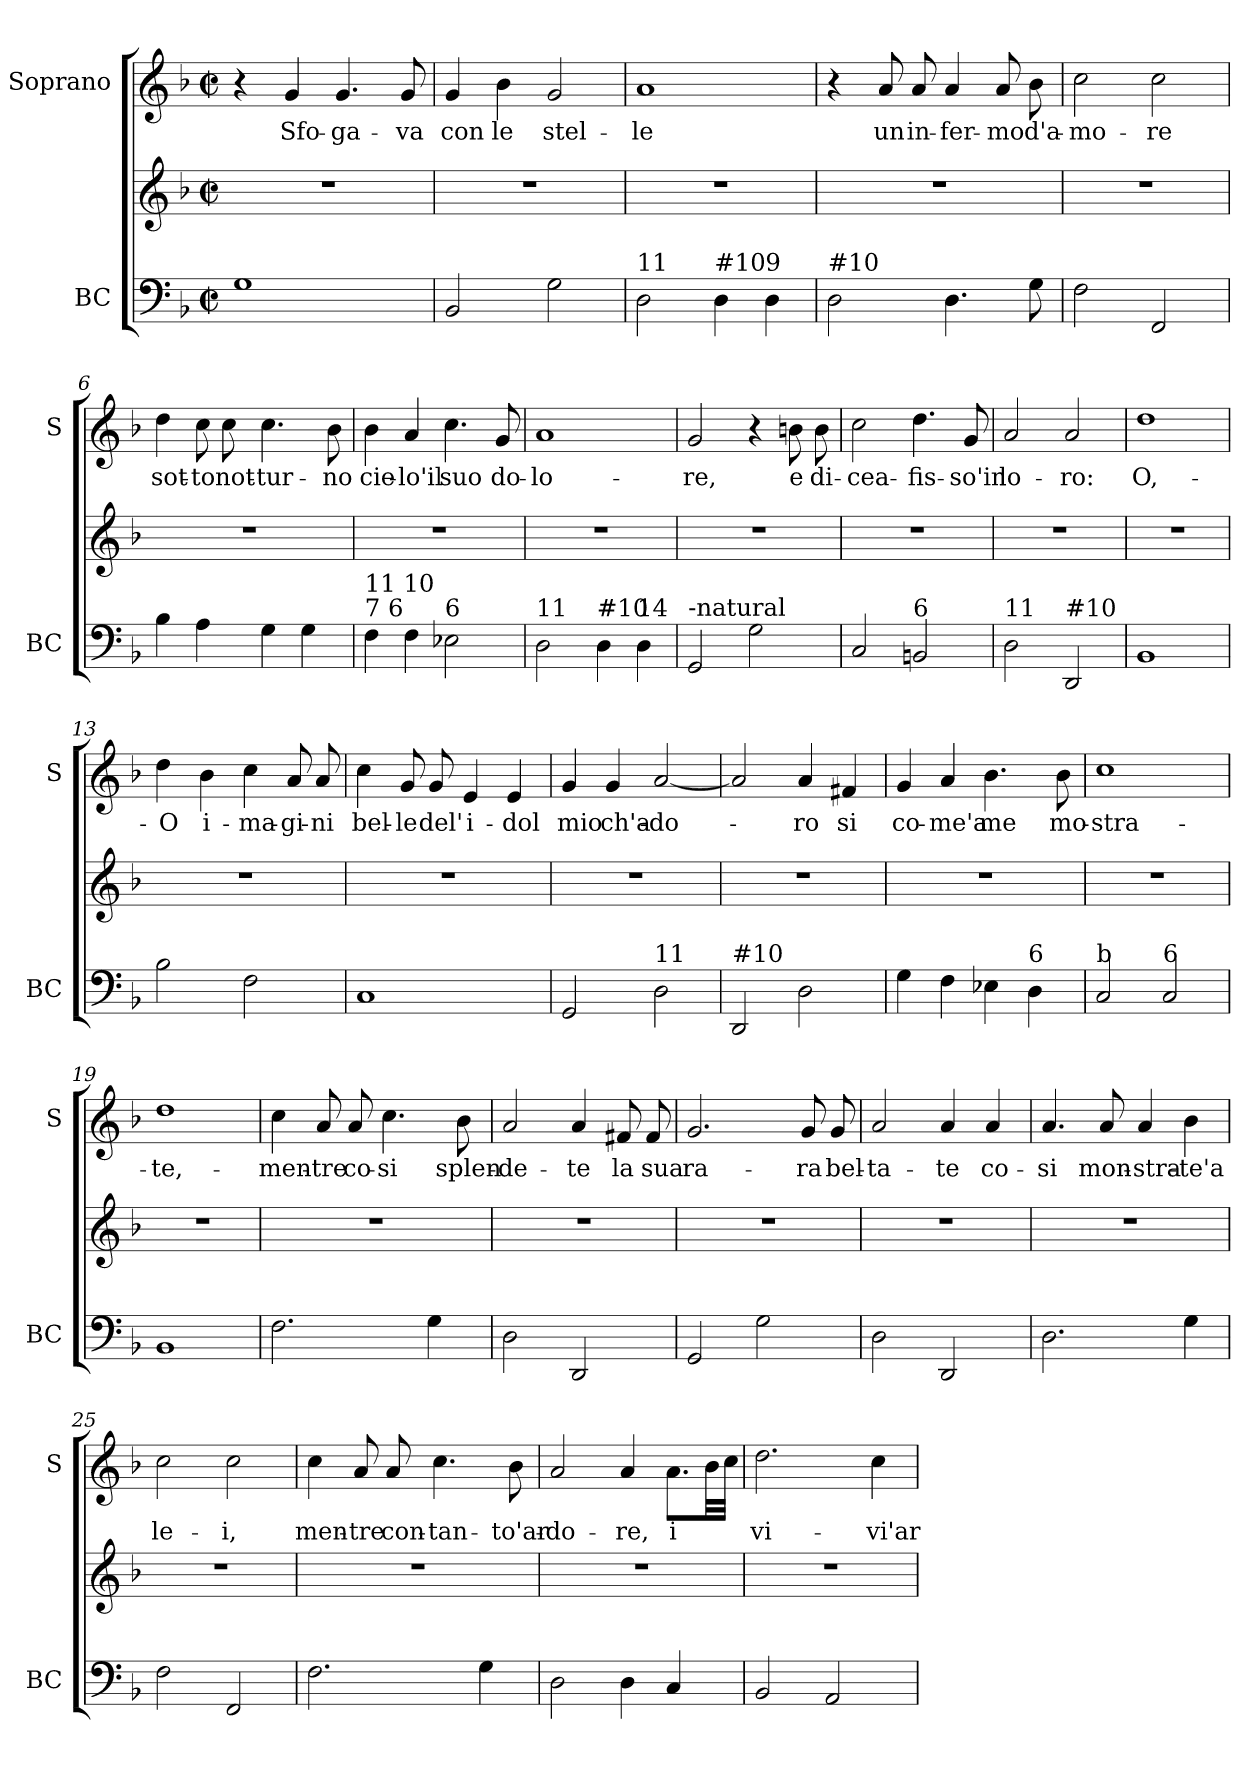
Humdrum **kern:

**kern	**kern	**kern	**text
*part2	*part2	*part1	*part1
*staff3	*staff2	*staff1	*staff1
*I"BC	*	*I"Soprano	*
*I'BC	*	*I'S	*
*clefF4	*clefG2	*clefG2	*
*k[b-]	*k[b-]	*k[b-]	*
*F:	*F:	*F:	*
*M2/2	*M2/2	*M2/2	*
*met(c|)	*met(c|)	*met(c|)	*
=1	=1	=1	=1
1G	1r	4r	.
!	!	!	!LO:LY:b
.	.	4g/	Sfo-
!	!	!	!LO:LY:b
.	.	4.g/	-ga-
!	!	!	!LO:LY:b
.	.	8g/	-va
=2	=2	=2	=2
!	!	!	!LO:LY:b
2BB-/	1r	4g/	con
!	!	!	!LO:LY:b
.	.	4b-\	le
!	!	!	!LO:LY:b
2G\	.	2g/	stel-
=3	=3	=3	=3
!LO:TX:a:t=11	!	!	!
!	!	!	!LO:LY:b
2D\	1r	1a	-le
!LO:TX:a:t=#10	!	!	!
4D\	.	.	.
!LO:TX:a:t=9	!	!	!
4D\	.	.	.
=4	=4	=4	=4
!LO:TX:a:t=#10	!	!	!
2D\	1r	4r	.
!	!	!	!LO:LY:b
.	.	8a/	un
!	!	!	!LO:LY:b
.	.	8a/	in-
!	!	!	!LO:LY:b
4.D\	.	4a/	-fer-
!	!	!	!LO:LY:b
.	.	8a/	-mo
!	!	!	!LO:LY:b
8G\	.	8b-\	d'a-
=5	=5	=5	=5
!	!	!	!LO:LY:b
2F\	1r	2cc\	-mo-
!	!	!	!LO:LY:b
2FF/	.	2cc\	-re
!!LO:LB:g=z
=6	=6	=6	=6
!	!	!	!LO:LY:b
4B-\	1r	4dd\	sot-
!	!	!	!LO:LY:b
4A\	.	8cc\	-to
!	!	!	!LO:LY:b
.	.	8cc\	not-
!	!	!	!LO:LY:b
4G\	.	4.cc\	-tur-
4G\	.	.	.
!	!	!	!LO:LY:b
.	.	8b-\	-no
=7	=7	=7	=7
!LO:TX:a:t=7   6	!	!	!
!LO:TX:a:t=11  10	!	!	!
!	!	!	!LO:LY:b
4F\	1r	4b-\	cie-
!	!	!	!LO:LY:b
4F\	.	4a/	-lo'il
!LO:TX:a:t=6	!	!	!
!	!	!	!LO:LY:b
2E-X\	.	4.cc\	suo
!	!	!	!LO:LY:b
.	.	8g/	do-
=8	=8	=8	=8
!LO:TX:a:t=11	!	!	!
!	!	!	!LO:LY:b
2D\	1r	1a	-lo-
!LO:TX:a:t=#10	!	!	!
4D\	.	.	.
!LO:TX:a:t=14	!	!	!
4D\	.	.	.
=9	=9	=9	=9
!LO:TX:a:t=-natural	!	!	!
!	!	!	!LO:LY:b
2GG/	1r	2g/	-re,
2G\	.	4r	.
!	!	!	!LO:LY:b
.	.	8bn\	e
!	!	!	!LO:LY:b
.	.	8b\	di-
=10	=10	=10	=10
!	!	!	!LO:LY:b
2C/	1r	2cc\	-cea-
!LO:TX:a:t=6	!	!	!
!	!	!	!LO:LY:b
2BBn/	.	4.dd\	-fis-
!	!	!	!LO:LY:b
.	.	8g/	-so'in
=11	=11	=11	=11
!LO:TX:a:t=11	!	!	!
!	!	!	!LO:LY:b
2D\	1r	2a/	lo-
!LO:TX:a:t=#10	!	!	!
!	!	!	!LO:LY:b
2DD/	.	2a/	-ro:
!!LO:LB:g=z
=12	=12	=12	=12
!	!	!	!LO:LY:b
1BB-	1r	1dd	O,-
=13	=13	=13	=13
!	!	!	!LO:LY:b
2B-\	1r	4dd\	-O
!	!	!	!LO:LY:b
.	.	4b-\	i-
!	!	!	!LO:LY:b
2F\	.	4cc\	-ma-
!	!	!	!LO:LY:b
.	.	8a/	-gi-
!	!	!	!LO:LY:b
.	.	8a/	-ni
=14	=14	=14	=14
!	!	!	!LO:LY:b
1C	1r	4cc\	bel-
!	!	!	!LO:LY:b
.	.	8g/	-le
!	!	!	!LO:LY:b
.	.	8g/	del'
!	!	!	!LO:LY:b
.	.	4e/	i-
!	!	!	!LO:LY:b
.	.	4e/	-dol
=15	=15	=15	=15
!	!	!	!LO:LY:b
2GG/	1r	4g/	mio
!	!	!	!LO:LY:b
.	.	4g/	ch'a-
!LO:TX:a:t=11	!	!	!
!	!	!	!LO:LY:b
2D\	.	[2a/	-do-
=16	=16	=16	=16
!LO:TX:a:t=#10	!	!	!
2DD/	1r	2a/]	.
!	!	!	!LO:LY:b
2D\	.	4a/	-ro
!	!	!	!LO:LY:b
.	.	4f#X/	si
=17	=17	=17	=17
!	!	!	!LO:LY:b
4G\	1r	4g/	co-
!	!	!	!LO:LY:b
4F\	.	4a/	-me'a
!	!	!	!LO:LY:b
4E-X\	.	4.b-\	me
!LO:TX:a:t=6	!	!	!
4D\	.	.	.
!	!	!	!LO:LY:b
.	.	8b-\	mo-
!!LO:PB:g=z
=18	=18	=18	=18
!LO:TX:a:t=b	!	!	!
!	!	!	!LO:LY:b
2C/	1r	1cc	-stra-
!LO:TX:a:t=6	!	!	!
2C/	.	.	.
=19	=19	=19	=19
!	!	!	!LO:LY:b
1BB-	1r	1dd	-te,-
=20	=20	=20	=20
!	!	!	!LO:LY:b
2.F\	1r	4cc\	-men-
!	!	!	!LO:LY:b
.	.	8a/	-tre
!	!	!	!LO:LY:b
.	.	8a/	co-
!	!	!	!LO:LY:b
.	.	4.cc\	-si
4G\	.	.	.
!	!	!	!LO:LY:b
.	.	8b-\	splen-
=21	=21	=21	=21
!	!	!	!LO:LY:b
2D\	1r	2a/	-de-
!	!	!	!LO:LY:b
2DD/	.	4a/	-te
!	!	!	!LO:LY:b
.	.	8f#X/	la
!	!	!	!LO:LY:b
.	.	8f#/	sua
=22	=22	=22	=22
!	!	!	!LO:LY:b
2GG/	1r	2.g/	ra-
2G\	.	.	.
!	!	!	!LO:LY:b
.	.	8g/	-ra
!	!	!	!LO:LY:b
.	.	8g/	bel-
=23	=23	=23	=23
!	!	!	!LO:LY:b
2D\	1r	2a/	-ta-
!	!	!	!LO:LY:b
2DD/	.	4a/	-te
!	!	!	!LO:LY:b
.	.	4a/	co-
!!LO:LB:g=z
=24	=24	=24	=24
!	!	!	!LO:LY:b
2.D\	1r	4.a/	-si
!	!	!	!LO:LY:b
.	.	8a/	mon-
!	!	!	!LO:LY:b
.	.	4a/	-stra-
!	!	!	!LO:LY:b
4G\	.	4b-\	-te'a
=25	=25	=25	=25
!	!	!	!LO:LY:b
2F\	1r	2cc\	le-
!	!	!	!LO:LY:b
2FF/	.	2cc\	-i,
=26	=26	=26	=26
!	!	!	!LO:LY:b
2.F\	1r	4cc\	men-
!	!	!	!LO:LY:b
.	.	8a/	-tre
!	!	!	!LO:LY:b
.	.	8a/	con-
!	!	!	!LO:LY:b
.	.	4.cc\	-tan-
4G\	.	.	.
!	!	!	!LO:LY:b
.	.	8b-\	-to'ar-
=27	=27	=27	=27
!	!	!	!LO:LY:b
2D\	1r	2a/	-do-
!	!	!	!LO:LY:b
4D\	.	4a/	-re,
!	!	!	!LO:LY:b
4C/	.	8.a\L	i
.	.	32b-\LL	.
.	.	32cc\JJJ	.
=28	=28	=28	=28
!	!	!	!LO:LY:b
2BB-/	1r	2.dd\	vi-
2AA/	.	.	.
!	!	!	!LO:LY:b
.	.	4cc\	-vi'ar-
=	=	=	=
*-	*-	*-	*-
